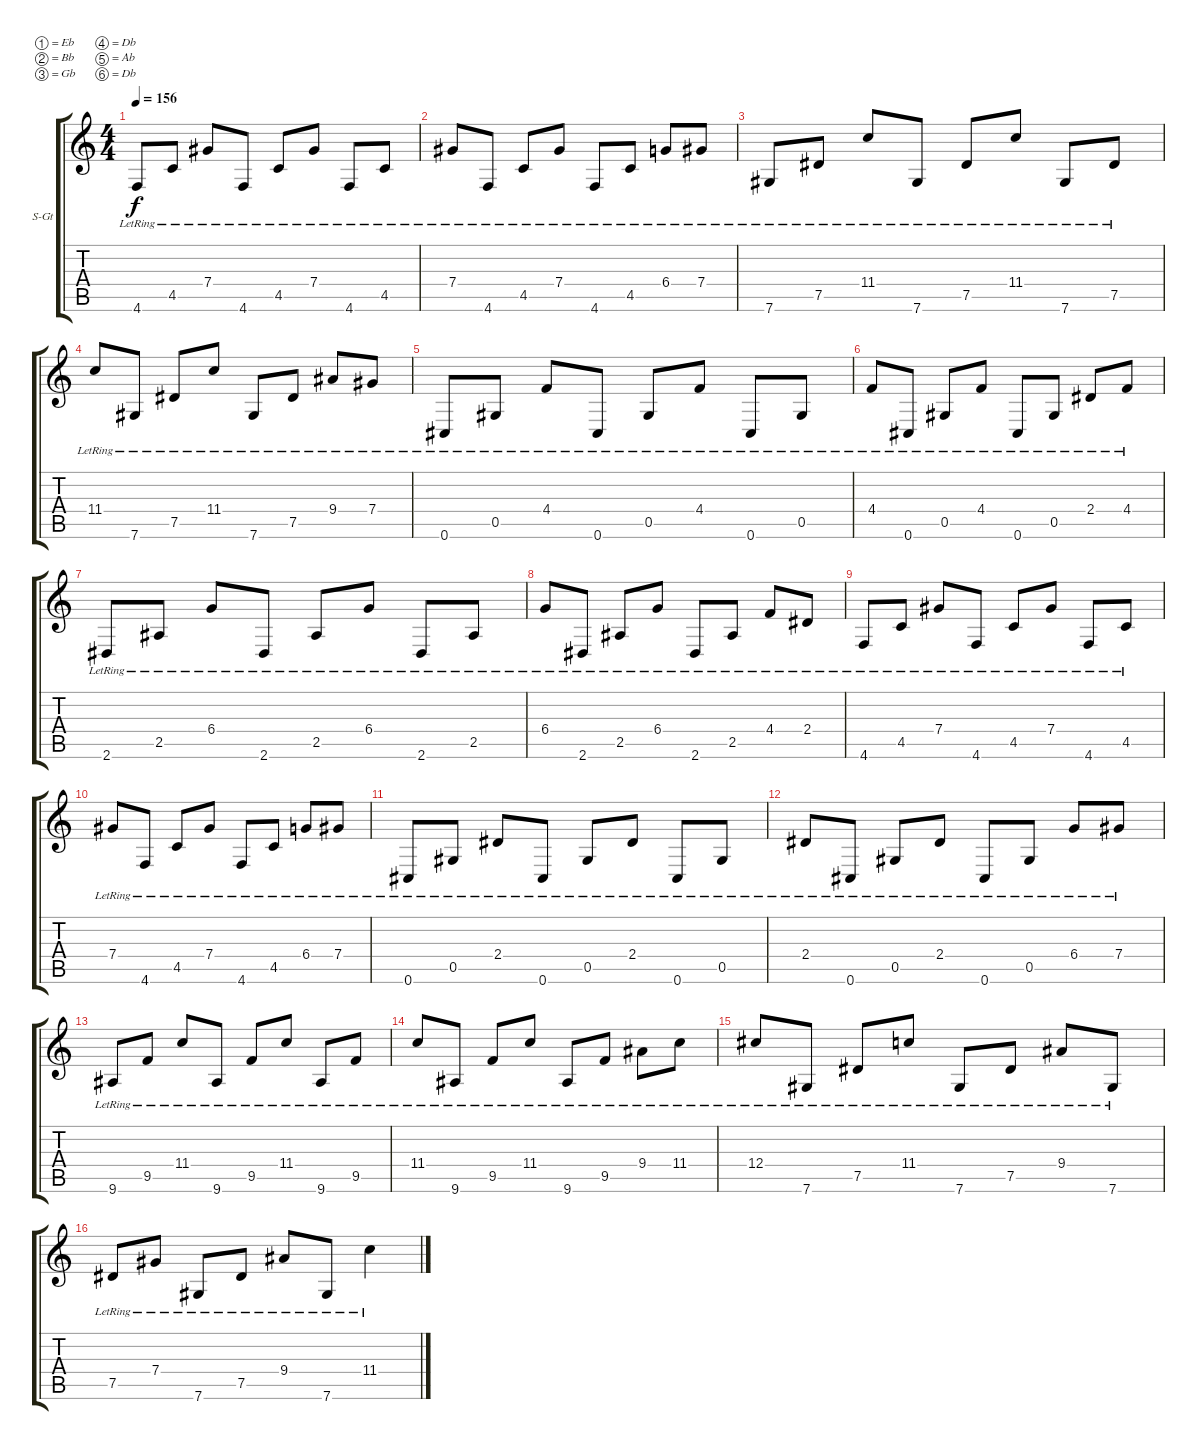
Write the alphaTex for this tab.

\defaultSystemsLayout 4
\bracketExtendMode groupsimilarinstruments
\firstSystemTrackNameOrientation horizontal
\otherSystemsTrackNameOrientation horizontal
\track ("Intro Guitar 2" "S-Gt") {instrument acousticguitarsteel}
\staff {score tabs}
\tuning (Eb4 Bb3 Gb3 Db3 Ab2 Db2)
\ts (4 4)
\tempo 156
\clef g2
\ks c
4.6{lr}.8{dy f} 4.5{lr}.8 7.4{lr}.8 4.6{lr}.8 4.5{lr}.8 7.4{lr}.8 4.6{lr}.8 4.5{lr}.8 |
7.4{lr}.8 4.6{lr}.8 4.5{lr}.8 7.4{lr}.8 4.6{lr}.8 4.5{lr}.8 6.4{lr}.8 7.4{lr}.8 |
7.6{lr}.8 7.5{lr}.8 11.4{lr}.8 7.6{lr}.8 7.5{lr}.8 11.4{lr}.8 7.6{lr}.8 7.5{lr}.8 |
11.4{lr}.8 7.6{lr}.8 7.5{lr}.8 11.4{lr}.8 7.6{lr}.8 7.5{lr}.8 9.4{lr}.8 7.4{lr}.8 |
0.6{lr}.8 0.5{lr}.8 4.4{lr}.8 0.6{lr}.8 0.5{lr}.8 4.4{lr}.8 0.6{lr}.8 0.5{lr}.8 |
4.4{lr}.8 0.6{lr}.8 0.5{lr}.8 4.4{lr}.8 0.6{lr}.8 0.5{lr}.8 2.4{lr}.8 4.4{lr}.8 |
2.6{lr}.8 2.5{lr}.8 6.4{lr}.8 2.6{lr}.8 2.5{lr}.8 6.4{lr}.8 2.6{lr}.8 2.5{lr}.8 |
6.4{lr}.8 2.6{lr}.8 2.5{lr}.8 6.4{lr}.8 2.6{lr}.8 2.5{lr}.8 4.4{lr}.8 2.4{lr}.8 |
4.6{lr}.8 4.5{lr}.8 7.4{lr}.8 4.6{lr}.8 4.5{lr}.8 7.4{lr}.8 4.6{lr}.8 4.5{lr}.8 |
7.4{lr}.8 4.6{lr}.8 4.5{lr}.8 7.4{lr}.8 4.6{lr}.8 4.5{lr}.8 6.4{lr}.8 7.4{lr}.8 |
0.6{lr}.8 0.5{lr}.8 2.4{lr}.8 0.6{lr}.8 0.5{lr}.8 2.4{lr}.8 0.6{lr}.8 0.5{lr}.8 |
2.4{lr}.8 0.6{lr}.8 0.5{lr}.8 2.4{lr}.8 0.6{lr}.8 0.5{lr}.8 6.4{lr}.8 7.4{lr}.8 |
9.6{lr}.8 9.5{lr}.8 11.4{lr}.8 9.6{lr}.8 9.5{lr}.8 11.4{lr}.8 9.6{lr}.8 9.5{lr}.8 |
11.4{lr}.8 9.6{lr}.8 9.5{lr}.8 11.4{lr}.8 9.6{lr}.8 9.5{lr}.8 9.4{lr}.8 11.4{lr}.8 |
12.4{lr}.8 7.6{lr}.8 7.5{lr}.8 11.4{lr}.8 7.6{lr}.8 7.5{lr}.8 9.4{lr}.8 7.6{lr}.8 |
7.5{lr}.8 7.4{lr}.8 7.6{lr}.8 7.5{lr}.8 9.4{lr}.8 7.6{lr}.8 11.4{lr}.4
